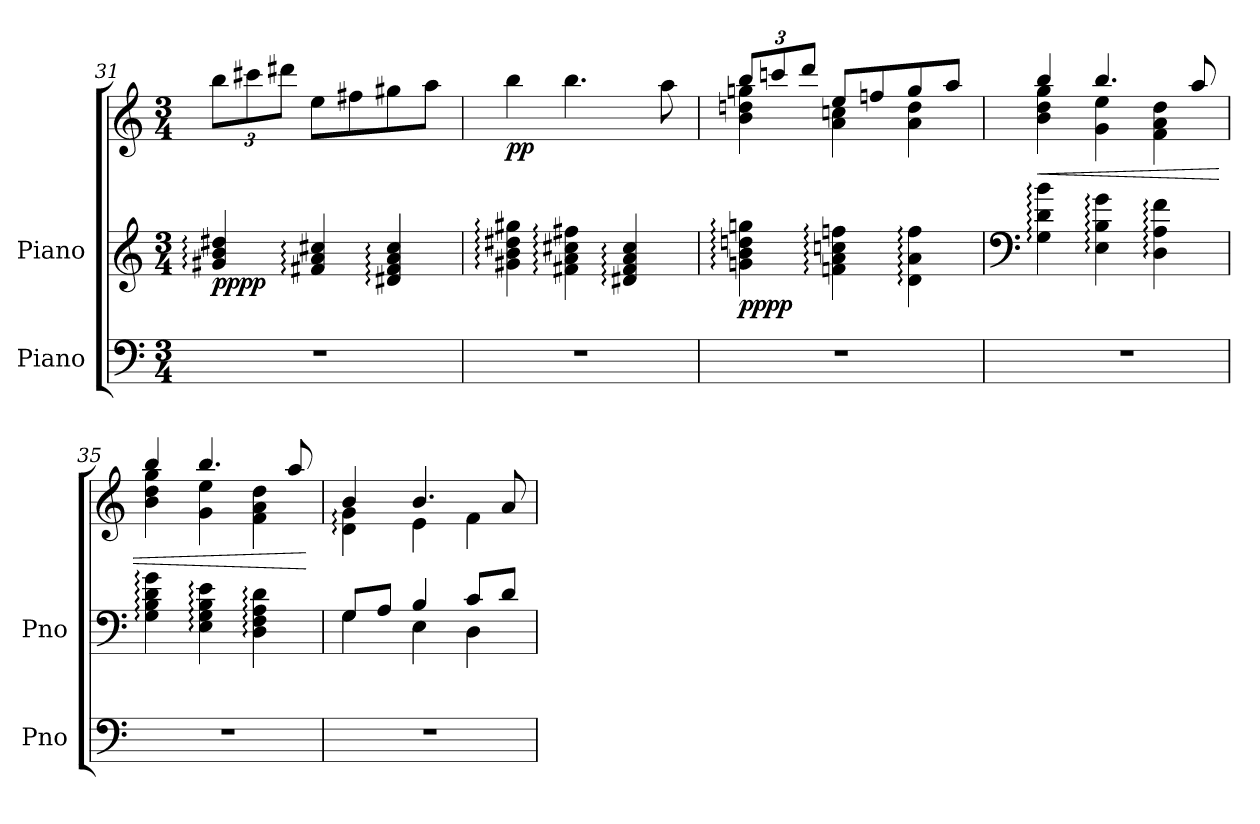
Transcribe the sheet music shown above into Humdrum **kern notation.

**kern	**kern	**kern	**dynam
*part2	*part1	*part1	*part1
*staff3	*staff2	*staff1	*staff1/2
*I"Piano	*I"Piano	*	*
*I'Pno	*I'Pno	*	*
*clefF4	*clefG2	*clefG2	*
*k[]	*k[]	*k[]	*
*M3/4	*M3/4	*M3/4	*
*	*	*Xbrackettup	*
=31	=31	=31	=31
!	!	!	!LO:DY:b=2
!	!	!	!LO:DY:n=1:b
2.r	4g#X/: 4b/: 4dd#X/:	12bb\L	pp pp
.	.	12ccc#X\	.
.	.	12ddd#X\J	.
.	4f#X/: 4a/: 4cc#X/:	8ee\L	.
.	.	8ff#X\	.
.	4d#X/: 4f#/: 4a/: 4cc#/:	8gg#X\	.
.	.	8aa\J	.
=32	=32	=32	=32
!	!	!	!LO:DY:b
2.r	4g#X\: 4b\: 4dd#X\: 4gg#X\:	4bb\	pp
.	4f#X\: 4a\: 4cc#X\: 4ff#X\:	4.bb\	.
.	4d#X/: 4f#/: 4a/: 4cc#/:	.	.
.	.	8aa\	.
=33	=33	=33	=33
*	*	*^	*
!	!	!	!	!LO:DY:b=2
!	!	!	!	!LO:DY:n=1:b
2.r	4gn\: 4b\: 4ddn\: 4ggn\:	12bb/L	4b\: 4ddn\: 4ggn\:	pp pp
.	.	12cccn/	.	.
.	.	12ddd/J	.	.
.	4fn\: 4a\: 4ccn\: 4ffn\:	8ee/L	4a\: 4ccn\:	.
.	.	8ffn/	.	.
.	4d\: 4a\: 4ff\:	8gg/	4a\: 4dd\:	.
.	.	8aa/J	.	.
!!LO:LB:g=z	!!
=34	=34	=34	=34	=34
*	*clefF4	*	*	*
!	!	!	!	!LO:HP:b
2.r	4G\: 4d\: 4b\:	4bb/	4b\: 4dd\: 4gg\:	<
.	4E\: 4B\: 4g\:	4.bb/	4g\: 4ee\:	.
.	4D\: 4A\: 4f\:	.	4f\: 4a\: 4dd\:	.
.	.	8aa/	.	.
=35	=35	=35	=35	=35
2.r	4G\: 4B\: 4d\: 4g\:	4bb/	4b\: 4dd\: 4gg\:	.
.	4E\: 4G\: 4B\: 4e\:	4.bb/	4g\: 4ee\:	.
.	4D\: 4F\: 4A\: 4d\:	.	4f\: 4a\: 4dd\:	.
.	.	8aa/	.	.
*	*	*v	*v	*
.	.	.	[
=36	=36	=36	=36
*	*^	*^	*
!	!	!	!	!	!LO:DY:b=2
!	!	!	!	!	!LO:DY:n=1:b
2.r	8G/L	4G\	4b/	4d\: 4g\:	mp f
.	8A/J	.	.	.	.
.	4B/	4E:\	4.b/	4e:\	.
.	8c/L	4D:\	.	4f\	.
.	8d/J	.	8a/	.	.
*	*v	*v	*	*	*
*	*	*v	*v	*
=	=	=	=
*-	*-	*-	*-
